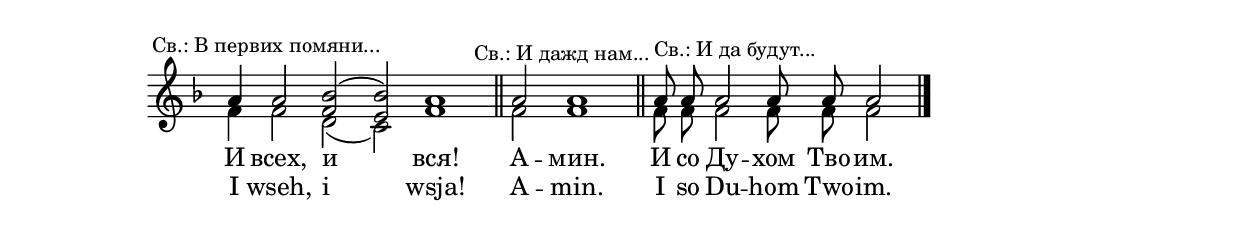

\score {
	\new Staff \with { \omit TimeSignature } <<
		\set Score.timing = ##f
		\key f \major
		\new Voice = "1" {
			\voiceOne \relative c'' {
				a4 \mark \markup { \small "Св.: В первих помяни..."} a2 <f bes>2( <e bes'>) a1 \bar "||"
				a2 \mark \markup { \small "Св.: И дажд нам..."} a1 \bar "||"
				a8 ^\markup { \small "Св.: И да будут..."} a a2 a8 a a2 \bar "|."
			}
		}
		\new Voice = "2" {
			\voiceTwo \relative c' {
				f4 f2 d2( c) f1 \bar "||"
				f2 f1 \bar "||"
				f8 f f2 f8 f f2 \bar "|."
			}
		}
		\addlyrics {
			И всех, и вся!
			А -- мин.
			И со Ду -- хом Тво -- им.
		}
		\addlyrics {
			I wseh, i wsja!
			A -- min.
			I so Du -- hom Two -- im.
		}
	>>
}
